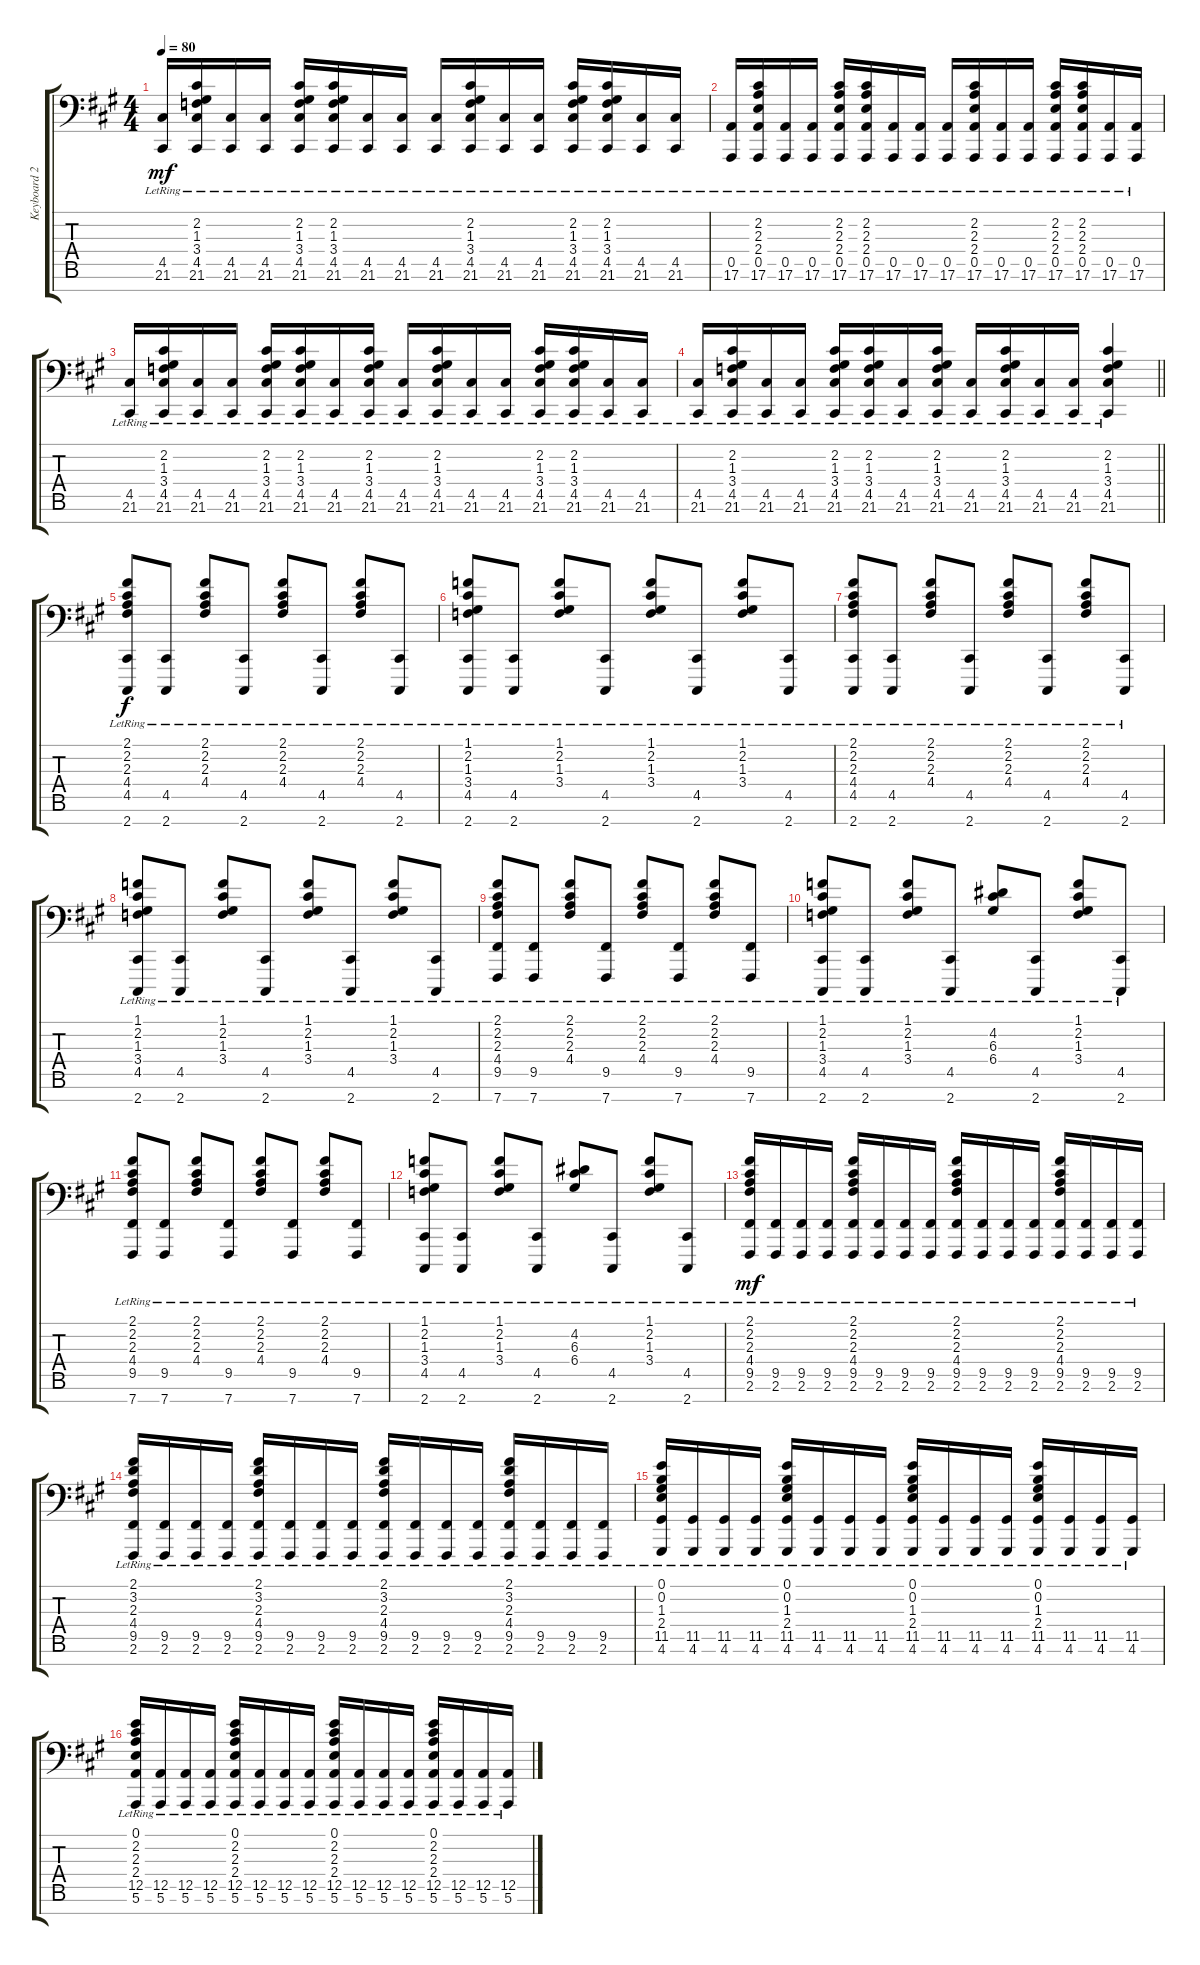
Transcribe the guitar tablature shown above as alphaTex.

\track ("Keyboard 2" "Keyboard 2") {instrument brightacousticpiano}
\staff {score tabs}
\tuning (E4 B3 G3 D3 A1 E1 B0) {hide}
\ts (4 4)
\tempo 80
\clef f4
\ks a
(4.5{lr} 21.6{lr}).16{dy mf} (2.2{lr} 1.3{lr} 3.4{lr} 4.5{lr} 21.6{lr}).16 (4.5{lr} 21.6{lr}).16 (4.5{lr} 21.6{lr}).16 (2.2{lr} 1.3{lr} 3.4{lr} 4.5{lr} 21.6{lr}).16 (2.2{lr} 1.3{lr} 3.4{lr} 4.5{lr} 21.6{lr}).16 (4.5{lr} 21.6{lr}).16 (4.5{lr} 21.6{lr}).16 (4.5{lr} 21.6{lr}).16 (2.2{lr} 1.3{lr} 3.4{lr} 4.5{lr} 21.6{lr}).16 (4.5{lr} 21.6{lr}).16 (4.5{lr} 21.6{lr}).16 (2.2{lr} 1.3{lr} 3.4{lr} 4.5{lr} 21.6{lr}).16 (2.2{lr} 1.3{lr} 3.4{lr} 4.5{lr} 21.6{lr}).16 (4.5{lr} 21.6{lr}).16 (4.5{lr} 21.6{lr}).16 |
(0.5{lr} 17.6{lr}).16 (2.2{lr} 2.3{lr} 2.4{lr} 0.5{lr} 17.6{lr}).16 (0.5{lr} 17.6{lr}).16 (0.5{lr} 17.6{lr}).16 (2.2{lr} 2.3{lr} 2.4{lr} 0.5{lr} 17.6{lr}).16 (2.2{lr} 2.3{lr} 2.4{lr} 0.5{lr} 17.6{lr}).16 (0.5{lr} 17.6{lr}).16 (0.5{lr} 17.6{lr}).16 (0.5{lr} 17.6{lr}).16 (2.2{lr} 2.3{lr} 2.4{lr} 0.5{lr} 17.6{lr}).16 (0.5{lr} 17.6{lr}).16 (0.5{lr} 17.6{lr}).16 (2.2{lr} 2.3{lr} 2.4{lr} 0.5{lr} 17.6{lr}).16 (2.2{lr} 2.3{lr} 2.4{lr} 0.5{lr} 17.6{lr}).16 (0.5{lr} 17.6{lr}).16 (0.5{lr} 17.6{lr}).16 |
(4.5{lr} 21.6{lr}).16 (2.2{lr} 1.3{lr} 3.4{lr} 4.5{lr} 21.6{lr}).16 (4.5{lr} 21.6{lr}).16 (4.5{lr} 21.6{lr}).16 (2.2{lr} 1.3{lr} 3.4{lr} 4.5{lr} 21.6{lr}).16 (2.2{lr} 1.3{lr} 3.4{lr} 4.5{lr} 21.6{lr}).16 (4.5{lr} 21.6{lr}).16 (2.2{lr} 1.3{lr} 3.4{lr} 4.5{lr} 21.6{lr}).16 (4.5{lr} 21.6{lr}).16 (2.2{lr} 1.3{lr} 3.4{lr} 4.5{lr} 21.6{lr}).16 (4.5{lr} 21.6{lr}).16 (4.5{lr} 21.6{lr}).16 (2.2{lr} 1.3{lr} 3.4{lr} 4.5{lr} 21.6{lr}).16 (2.2{lr} 1.3{lr} 3.4{lr} 4.5{lr} 21.6{lr}).16 (4.5{lr} 21.6{lr}).16 (4.5{lr} 21.6{lr}).16 |
\barLineRight lightlight
(4.5{lr} 21.6{lr}).16 (2.2{lr} 1.3{lr} 3.4{lr} 4.5{lr} 21.6{lr}).16 (4.5{lr} 21.6{lr}).16 (4.5{lr} 21.6{lr}).16 (2.2{lr} 1.3{lr} 3.4{lr} 4.5{lr} 21.6{lr}).16 (2.2{lr} 1.3{lr} 3.4{lr} 4.5{lr} 21.6{lr}).16 (4.5{lr} 21.6{lr}).16 (2.2{lr} 1.3{lr} 3.4{lr} 4.5{lr} 21.6{lr}).16 (4.5{lr} 21.6{lr}).16 (2.2{lr} 1.3{lr} 3.4{lr} 4.5{lr} 21.6{lr}).16 (4.5{lr} 21.6{lr}).16 (4.5{lr} 21.6{lr}).16 (2.2{lr} 1.3{lr} 3.4{lr} 4.5{lr} 21.6{lr}).4 |
(2.1{lr} 2.2{lr} 2.3{lr} 4.4{lr} 4.5{lr} 2.7{lr}).8{dy f} (4.5{lr} 2.7{lr}).8 (2.1{lr} 2.2{lr} 2.3{lr} 4.4{lr}).8 (4.5{lr} 2.7{lr}).8 (2.1{lr} 2.2{lr} 2.3{lr} 4.4{lr}).8 (4.5{lr} 2.7{lr}).8 (2.1{lr} 2.2{lr} 2.3{lr} 4.4{lr}).8 (4.5{lr} 2.7{lr}).8 |
(1.1{lr} 2.2{lr} 1.3{lr} 3.4{lr} 4.5{lr} 2.7{lr}).8 (4.5{lr} 2.7{lr}).8 (1.1{lr} 2.2{lr} 1.3{lr} 3.4{lr}).8 (4.5{lr} 2.7{lr}).8 (1.1{lr} 2.2{lr} 1.3{lr} 3.4{lr}).8 (4.5{lr} 2.7{lr}).8 (1.1{lr} 2.2{lr} 1.3{lr} 3.4{lr}).8 (4.5{lr} 2.7{lr}).8 |
(2.1{lr} 2.2{lr} 2.3{lr} 4.4{lr} 4.5{lr} 2.7{lr}).8 (4.5{lr} 2.7{lr}).8 (2.1{lr} 2.2{lr} 2.3{lr} 4.4{lr}).8 (4.5{lr} 2.7{lr}).8 (2.1{lr} 2.2{lr} 2.3{lr} 4.4{lr}).8 (4.5{lr} 2.7{lr}).8 (2.1{lr} 2.2{lr} 2.3{lr} 4.4{lr}).8 (4.5{lr} 2.7{lr}).8 |
(1.1{lr} 2.2{lr} 1.3{lr} 3.4{lr} 4.5{lr} 2.7{lr}).8 (4.5{lr} 2.7{lr}).8 (1.1{lr} 2.2{lr} 1.3{lr} 3.4{lr}).8 (4.5{lr} 2.7{lr}).8 (1.1{lr} 2.2{lr} 1.3{lr} 3.4{lr}).8 (4.5{lr} 2.7{lr}).8 (1.1{lr} 2.2{lr} 1.3{lr} 3.4{lr}).8 (4.5{lr} 2.7{lr}).8 |
(2.1{lr} 2.2{lr} 2.3{lr} 4.4{lr} 9.5{lr} 7.7{lr}).8 (9.5{lr} 7.7{lr}).8 (2.1{lr} 2.2{lr} 2.3{lr} 4.4{lr}).8 (9.5{lr} 7.7{lr}).8 (2.1{lr} 2.2{lr} 2.3{lr} 4.4{lr}).8 (9.5{lr} 7.7{lr}).8 (2.1{lr} 2.2{lr} 2.3{lr} 4.4{lr}).8 (9.5{lr} 7.7{lr}).8 |
(1.1{lr} 2.2{lr} 1.3{lr} 3.4{lr} 4.5{lr} 2.7{lr}).8 (4.5{lr} 2.7{lr}).8 (1.1{lr} 2.2{lr} 1.3{lr} 3.4{lr}).8 (4.5{lr} 2.7{lr}).8 (4.2{lr} 6.3{lr} 6.4{lr}).8 (4.5{lr} 2.7{lr}).8 (1.1{lr} 2.2{lr} 1.3{lr} 3.4{lr}).8 (4.5{lr} 2.7{lr}).8 |
(2.1{lr} 2.2{lr} 2.3{lr} 4.4{lr} 9.5{lr} 7.7{lr}).8 (9.5{lr} 7.7{lr}).8 (2.1{lr} 2.2{lr} 2.3{lr} 4.4{lr}).8 (9.5{lr} 7.7{lr}).8 (2.1{lr} 2.2{lr} 2.3{lr} 4.4{lr}).8 (9.5{lr} 7.7{lr}).8 (2.1{lr} 2.2{lr} 2.3{lr} 4.4{lr}).8 (9.5{lr} 7.7{lr}).8 |
(1.1{lr} 2.2{lr} 1.3{lr} 3.4{lr} 4.5{lr} 2.7{lr}).8 (4.5{lr} 2.7{lr}).8 (1.1{lr} 2.2{lr} 1.3{lr} 3.4{lr}).8 (4.5{lr} 2.7{lr}).8 (4.2{lr} 6.3{lr} 6.4{lr}).8 (4.5{lr} 2.7{lr}).8 (1.1{lr} 2.2{lr} 1.3{lr} 3.4{lr}).8 (4.5{lr} 2.7{lr}).8 |
(2.1{lr} 2.2{lr} 2.3{lr} 4.4{lr} 9.5{lr} 2.6{lr}).16{dy mf} (9.5{lr} 2.6{lr}).16 (9.5{lr} 2.6{lr}).16 (9.5{lr} 2.6{lr}).16 (2.1{lr} 2.2{lr} 2.3{lr} 4.4{lr} 9.5{lr} 2.6{lr}).16 (9.5{lr} 2.6{lr}).16 (9.5{lr} 2.6{lr}).16 (9.5{lr} 2.6{lr}).16 (2.1{lr} 2.2{lr} 2.3{lr} 4.4{lr} 9.5{lr} 2.6{lr}).16 (9.5{lr} 2.6{lr}).16 (9.5{lr} 2.6{lr}).16 (9.5{lr} 2.6{lr}).16 (2.1{lr} 2.2{lr} 2.3{lr} 4.4{lr} 9.5{lr} 2.6{lr}).16 (9.5{lr} 2.6{lr}).16 (9.5{lr} 2.6{lr}).16 (9.5{lr} 2.6{lr}).16 |
(2.1{lr} 3.2{lr} 2.3{lr} 4.4{lr} 9.5{lr} 2.6{lr}).16 (9.5{lr} 2.6{lr}).16 (9.5{lr} 2.6{lr}).16 (9.5{lr} 2.6{lr}).16 (2.1{lr} 3.2{lr} 2.3{lr} 4.4{lr} 9.5{lr} 2.6{lr}).16 (9.5{lr} 2.6{lr}).16 (9.5{lr} 2.6{lr}).16 (9.5{lr} 2.6{lr}).16 (2.1{lr} 3.2{lr} 2.3{lr} 4.4{lr} 9.5{lr} 2.6{lr}).16 (9.5{lr} 2.6{lr}).16 (9.5{lr} 2.6{lr}).16 (9.5{lr} 2.6{lr}).16 (2.1{lr} 3.2{lr} 2.3{lr} 4.4{lr} 9.5{lr} 2.6{lr}).16 (9.5{lr} 2.6{lr}).16 (9.5{lr} 2.6{lr}).16 (9.5{lr} 2.6{lr}).16 |
(0.1{lr} 0.2{lr} 1.3{lr} 2.4{lr} 11.5{lr} 4.6{lr}).16 (11.5{lr} 4.6{lr}).16 (11.5{lr} 4.6{lr}).16 (11.5{lr} 4.6{lr}).16 (0.1{lr} 0.2{lr} 1.3{lr} 2.4{lr} 11.5{lr} 4.6{lr}).16 (11.5{lr} 4.6{lr}).16 (11.5{lr} 4.6{lr}).16 (11.5{lr} 4.6{lr}).16 (0.1{lr} 0.2{lr} 1.3{lr} 2.4{lr} 11.5{lr} 4.6{lr}).16 (11.5{lr} 4.6{lr}).16 (11.5{lr} 4.6{lr}).16 (11.5{lr} 4.6{lr}).16 (0.1{lr} 0.2{lr} 1.3{lr} 2.4{lr} 11.5{lr} 4.6{lr}).16 (11.5{lr} 4.6{lr}).16 (11.5{lr} 4.6{lr}).16 (11.5{lr} 4.6{lr}).16 |
(0.1{lr} 2.2{lr} 2.3{lr} 2.4{lr} 12.5{lr} 5.6{lr}).16 (12.5{lr} 5.6{lr}).16 (12.5{lr} 5.6{lr}).16 (12.5{lr} 5.6{lr}).16 (0.1{lr} 2.2{lr} 2.3{lr} 2.4{lr} 12.5{lr} 5.6{lr}).16 (12.5{lr} 5.6{lr}).16 (12.5{lr} 5.6{lr}).16 (12.5{lr} 5.6{lr}).16 (0.1{lr} 2.2{lr} 2.3{lr} 2.4{lr} 12.5{lr} 5.6{lr}).16 (12.5{lr} 5.6{lr}).16 (12.5{lr} 5.6{lr}).16 (12.5{lr} 5.6{lr}).16 (0.1{lr} 2.2{lr} 2.3{lr} 2.4{lr} 12.5{lr} 5.6{lr}).16 (12.5{lr} 5.6{lr}).16 (12.5{lr} 5.6{lr}).16 (12.5{lr} 5.6{lr}).16
